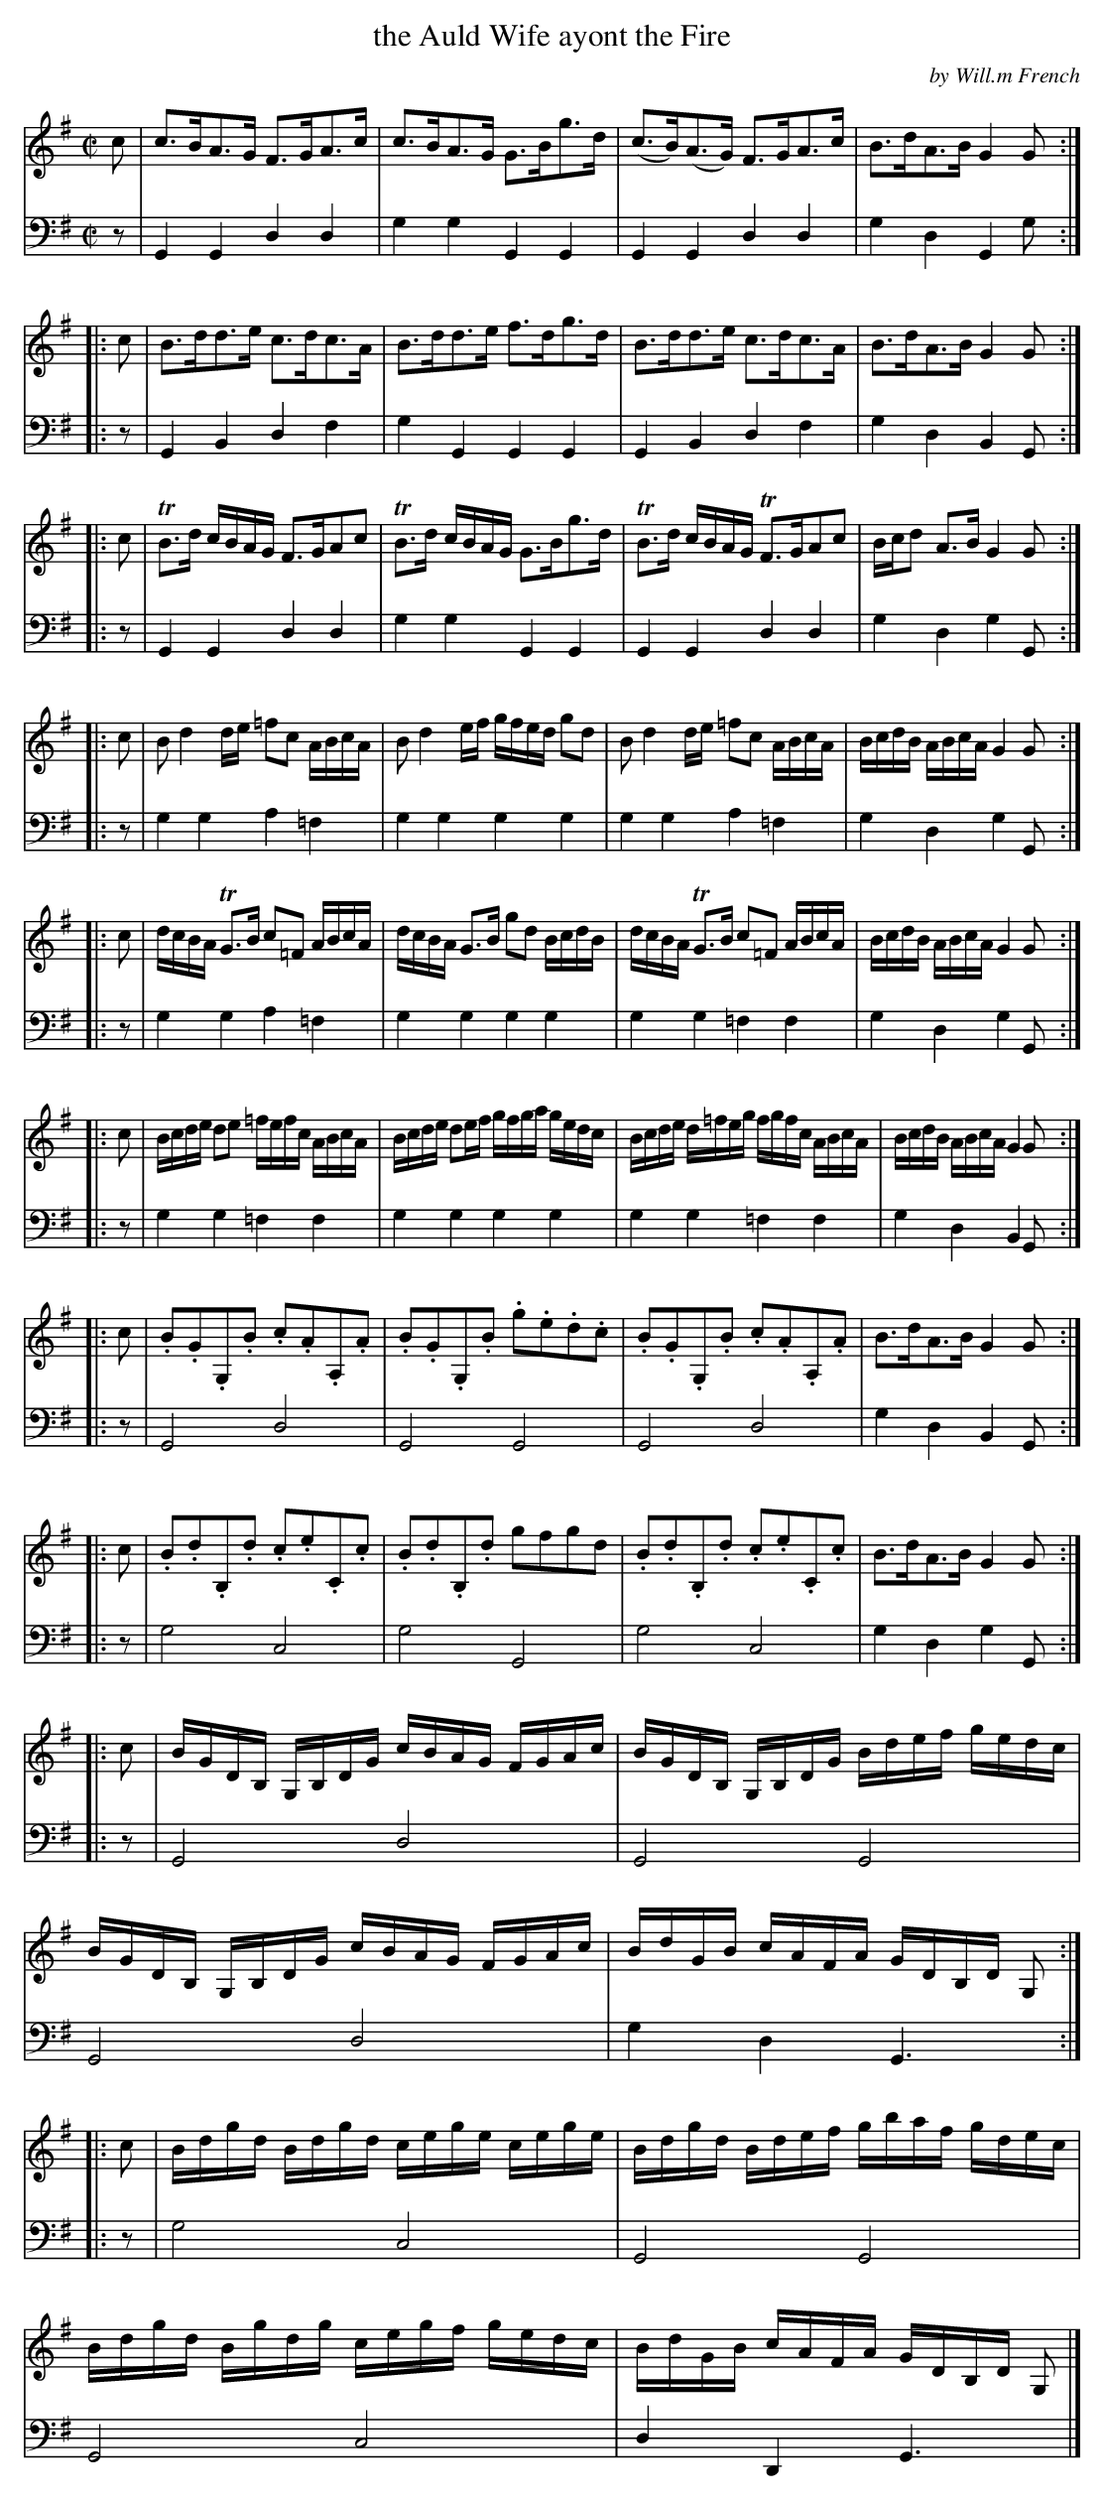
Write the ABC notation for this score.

X:1
T: the Auld Wife ayont the Fire
C: by Will.m French
M: C|
L: 1/16
K: G
V: 1
c2 |\
c3BA3G F3GA3c | c3BA3G G3Bg3d | (c3B)(A3G) F3GA3c | B3dA3B G4G2 :|
|: c2 |\
B3dd3e c3dc3A | B3dd3e f3dg3d | B3dd3e c3dc3A | B3dA3B G4G2 :|
|: c2 |\
TB3d cBAG F3GA2c2 | TB3d cBAG G3Bg3d | TB3d cBAG TF3GA2c2 | Bcd2 A3B G4G2 :|
|: c2 |\
B2d4de =f2c2 ABcA | B2d4ef gfed g2d2 | B2d4de =f2c2 ABcA | BcdB ABcA G4G2 :|
|: c2 |\
dcBA TG3B c2=F2 ABcA | dcBA G3B g2d2 BcdB | dcBA TG3B c2=F2 ABcA | BcdB ABcA G4G2 :|
|: c2 |\
Bcde d2e2 =fefc ABcA | Bcde d2ef gfga gedc | Bcde d=feg fgfc ABcA | BcdB ABcA G4G2 :|
|: c2 |\
.B2.G2.G,2.B2 .c2.A2.A,2.A2 | .B2.G2.G,2.B2 .g2.e2.d2.c2 | .B2.G2.G,2.B2 .c2.A2.A,2.A2 | B3dA3B G4G2 :|
|: c2 |\
.B2.d2.B,2.d2 .c2.e2.C2.c2 | .B2.d2.B,2.d2 g2f2g2d2 | .B2.d2.B,2.d2 .c2.e2.C2.c2 | B3dA3B G4G2 :|
|: c2 |\
BGDB, G,B,DG cBAG FGAc | BGDB, G,B,DG Bdef gedc | BGDB, G,B,DG cBAG FGAc | BdGB cAFA GDB,D G,2 :|
|: c2 |\
Bdgd Bdgd cege cege | Bdgd Bdef gbaf gdec | Bdgd Bgdg cegf gedc | BdGB cAFA GDB,D G,2 |]
V: 2 clef=bass middle=d
z2 |\
G4G4 d4d4 | g4g4 G4G4 | G4G4 d4d4 | g4d4 G4g2 :||: z2 | G4B4 d4f4 | g4G4 G4G4 |
G4B4 d4f4 | g4d4 B4G2 :||: z2 | G4G4 d4d4 | g4g4 G4G4 | G4G4 d4d4 | g4d4 g4G2 :||: z2 | g4g4 a4=f4 |
g4g4 g4g4 | g4g4 a4=f4 | g4d4 g4G2 :||: z2 | g4g4 a4=f4 | g4g4 g4g4 | g4g4
=f4f4 | g4d4 g4G2 :||: z2 | g4g4 =f4f4 | g4g4 g4g4 | g4g4 =f4f4 |
g4d4 B4G2 :||: z2 | G8 d8 | G8 G8 | G8 d8 | g4d4 B4G2 :||: z2 | g8 c8 | g8 G8 |
g8 c8 | g4d4 g4G2 :||: z2 | G8 d8 | G8 G8 | G8 d8 | g4 d4
G6 :||: z2 | g8 c8 | G8 G8 | G8 c8 | d4D4 G6 |]
